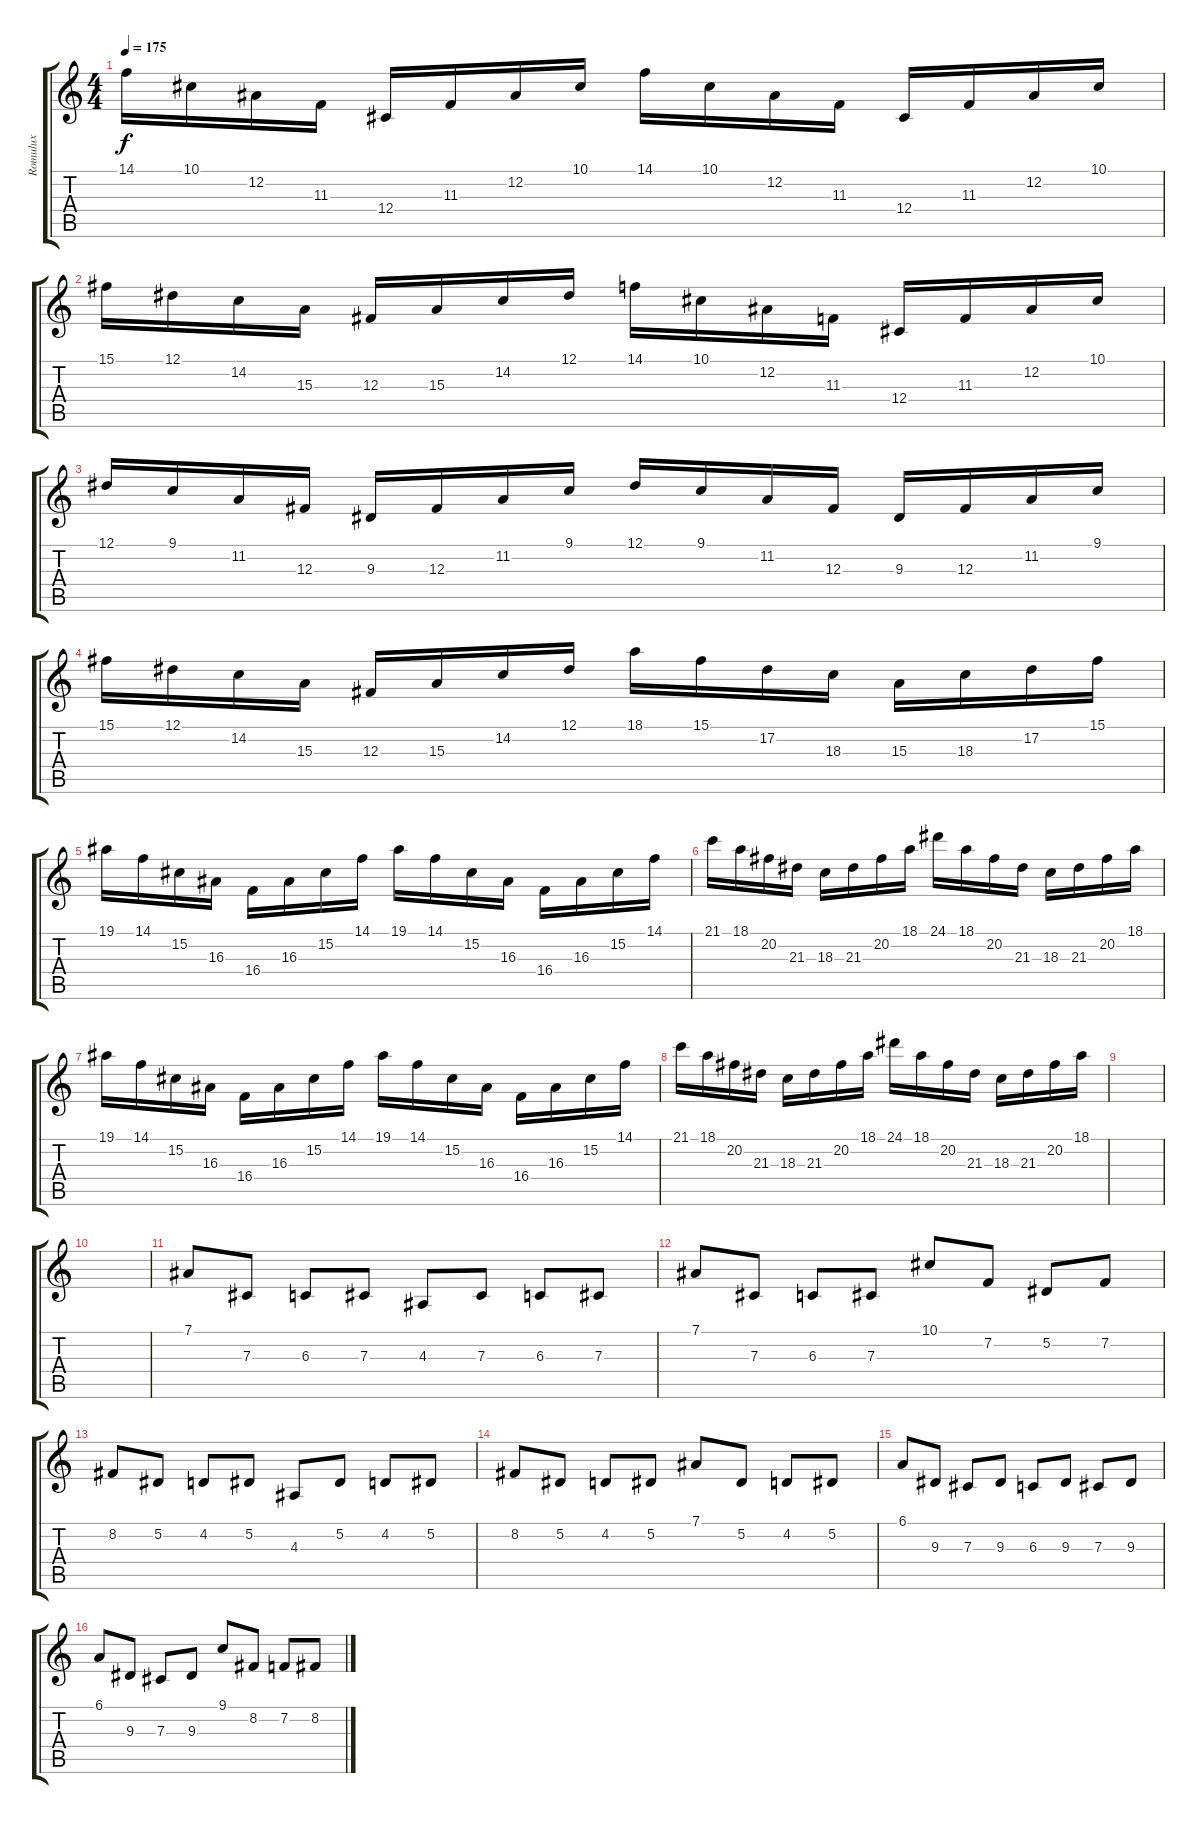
\track ("Romulux" "Romulux") {instrument tremolostrings}
\staff {score tabs}
\tuning (Eb4 Bb3 Gb3 Db3 Ab2 Eb2) {hide}
\ts (4 4)
\tempo 175
\clef g2
\ks c
14.1.16{dy f} 10.1.16 12.2.16 11.3.16 12.4.16 11.3.16 12.2.16 10.1.16 14.1.16 10.1.16 12.2.16 11.3.16 12.4.16 11.3.16 12.2.16 10.1.16 |
15.1.16 12.1.16 14.2.16 15.3.16 12.3.16 15.3.16 14.2.16 12.1.16 14.1.16 10.1.16 12.2.16 11.3.16 12.4.16 11.3.16 12.2.16 10.1.16 |
12.1.16 9.1.16 11.2.16 12.3.16 9.3.16 12.3.16 11.2.16 9.1.16 12.1.16 9.1.16 11.2.16 12.3.16 9.3.16 12.3.16 11.2.16 9.1.16 |
15.1.16 12.1.16 14.2.16 15.3.16 12.3.16 15.3.16 14.2.16 12.1.16 18.1.16 15.1.16 17.2.16 18.3.16 15.3.16 18.3.16 17.2.16 15.1.16 |
19.1.16 14.1.16 15.2.16 16.3.16 16.4.16 16.3.16 15.2.16 14.1.16 19.1.16 14.1.16 15.2.16 16.3.16 16.4.16 16.3.16 15.2.16 14.1.16 |
21.1.16 18.1.16 20.2.16 21.3.16 18.3.16 21.3.16 20.2.16 18.1.16 24.1.16 18.1.16 20.2.16 21.3.16 18.3.16 21.3.16 20.2.16 18.1.16 |
19.1.16 14.1.16 15.2.16 16.3.16 16.4.16 16.3.16 15.2.16 14.1.16 19.1.16 14.1.16 15.2.16 16.3.16 16.4.16 16.3.16 15.2.16 14.1.16 |
21.1.16 18.1.16 20.2.16 21.3.16 18.3.16 21.3.16 20.2.16 18.1.16 24.1.16 18.1.16 20.2.16 21.3.16 18.3.16 21.3.16 20.2.16 18.1.16 |
|
|
7.1.8{instrument stringensemble1} 7.3.8 6.3.8 7.3.8 4.3.8 7.3.8 6.3.8 7.3.8 |
7.1.8 7.3.8 6.3.8 7.3.8 10.1.8 7.2.8 5.2.8 7.2.8 |
8.2.8 5.2.8 4.2.8 5.2.8 4.3.8 5.2.8 4.2.8 5.2.8 |
8.2.8 5.2.8 4.2.8 5.2.8 7.1.8 5.2.8 4.2.8 5.2.8 |
6.1.8 9.3.8 7.3.8 9.3.8 6.3.8 9.3.8 7.3.8 9.3.8 |
6.1.8 9.3.8 7.3.8 9.3.8 9.1.8 8.2.8 7.2.8 8.2.8
